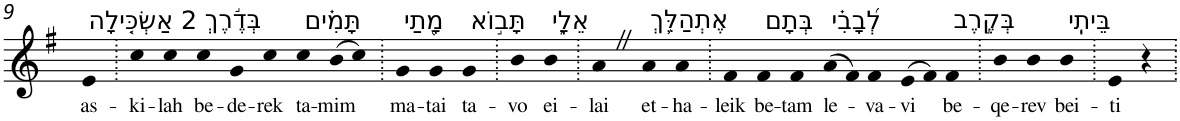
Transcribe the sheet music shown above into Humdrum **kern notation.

**kern	**text
*part1	*part1
*staff1	*staff1
*I"Piano	*
*I'Pno	*
!!LO:PB:g=z
*clefG2	*
*k[f#]	*
*G:	*
=9	=9
!LO:TX:a:t=2 אַשְׂכִּ֤ילָה	!
!	!LO:LY:b
4e	as-
=10.	=10.
!	!LO:LY:b
4cc	-ki-
!	!LO:LY:b
4cc	-lah
!LO:TX:a:t=בְּדֶ֬רֶךְ	!
!	!LO:LY:b
4cc	be-
!	!LO:LY:b
4g	-de-
!	!LO:LY:b
4cc	-rek
!LO:TX:a:t=תָּמִ֗ים	!
!	!LO:LY:b
4cc	ta-
!	!LO:LY:b
(>8b	-mim
8cc)	.
=11.	=11.
!LO:TX:a:t=מָ֭תַי	!
!	!LO:LY:b
4g	ma-
!	!LO:LY:b
4g	-tai
!LO:TX:a:t=תָּב֣וֹא	!
!	!LO:LY:b
4g	ta-
=12.	=12.
!	!LO:LY:b
4b	-vo
!LO:TX:a:t=אֵלָ֑י	!
!	!LO:LY:b
4b	ei-
=13.	=13.
!	!LO:LY:b
4aZ	-lai
!LO:TX:a:t=אֶתְהַלֵּ֥ךְ	!
!	!LO:LY:b
4a	et-
!	!LO:LY:b
4a	-ha-
=14.	=14.
!	!LO:LY:b
4f#	-leik
!LO:TX:a:t=בְּתָם	!
!	!LO:LY:b
4f#	be-
!	!LO:LY:b
4f#	-tam
!LO:TX:a:t=לְ֝בָבִ֗י	!
!	!LO:LY:b
(>8a	le-
8f#)	.
!	!LO:LY:b
4f#	-va-
!	!LO:LY:b
(>8e	-vi
8f#)	.
!LO:TX:a:t=בְּקֶ֣רֶב	!
!	!LO:LY:b
4f#	be-
=15.	=15.
!	!LO:LY:b
4b	-qe-
!	!LO:LY:b
4b	-rev
!LO:TX:a:t=בֵּיתִֽי	!
!	!LO:LY:b
4b	bei-
=16.	=16.
!	!LO:LY:b
4e	-ti
4r	.
=.	=.
*-	*-
